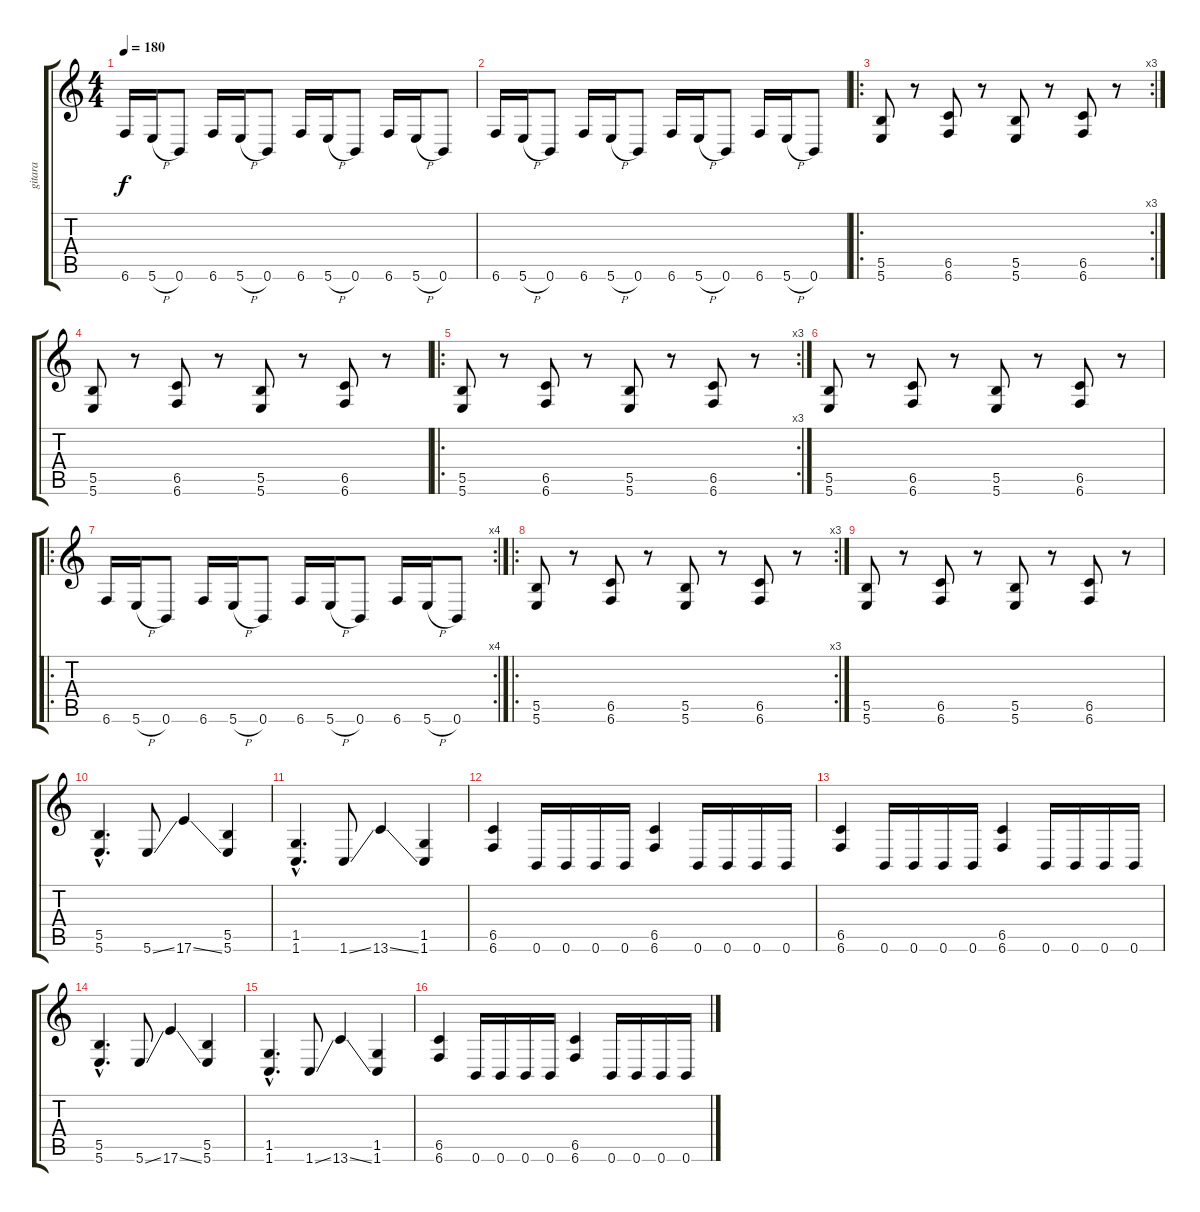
\track ("gitara" "gitara") {instrument distortionguitar}
\staff {score tabs}
\tuning (Db4 Ab3 E3 B2 Gb2 B1) {hide}
\ts (4 4)
\tempo 180
\clef g2
\ks c
6.6.16{dy f} 5.6{h}.16 0.6.8 6.6.16 5.6{h}.16 0.6.8 6.6.16 5.6{h}.16 0.6.8 6.6.16 5.6{h}.16 0.6.8 |
6.6.16 5.6{h}.16 0.6.8 6.6.16 5.6{h}.16 0.6.8 6.6.16 5.6{h}.16 0.6.8 6.6.16 5.6{h}.16 0.6.8 |
\ro
\rc 3
(5.5 5.6).8 r.8 (6.5 6.6).8 r.8 (5.5 5.6).8 r.8 (6.5 6.6).8 r.8 |
(5.5 5.6).8 r.8 (6.5 6.6).8 r.8 (5.5 5.6).8 r.8 (6.5 6.6).8 r.8 |
\ro
\rc 3
(5.5 5.6).8 r.8 (6.5 6.6).8 r.8 (5.5 5.6).8 r.8 (6.5 6.6).8 r.8 |
(5.5 5.6).8 r.8 (6.5 6.6).8 r.8 (5.5 5.6).8 r.8 (6.5 6.6).8 r.8 |
\ro
\rc 4
6.6.16 5.6{h}.16 0.6.8 6.6.16 5.6{h}.16 0.6.8 6.6.16 5.6{h}.16 0.6.8 6.6.16 5.6{h}.16 0.6.8 |
\ro
\rc 3
(5.5 5.6).8 r.8 (6.5 6.6).8 r.8 (5.5 5.6).8 r.8 (6.5 6.6).8 r.8 |
(5.5 5.6).8 r.8 (6.5 6.6).8 r.8 (5.5 5.6).8 r.8 (6.5 6.6).8 r.8 |
(5.5{hac} 5.6{hac}).4{d} 5.6{ss}.8 17.6{ss}.4 (5.5 5.6).4 |
(1.5{hac} 1.6{hac}).4{d} 1.6{ss}.8 13.6{ss}.4 (1.5 1.6).4 |
(6.5 6.6).4 0.6.16 0.6.16 0.6.16 0.6.16 (6.5 6.6).4 0.6.16 0.6.16 0.6.16 0.6.16 |
(6.5 6.6).4 0.6.16 0.6.16 0.6.16 0.6.16 (6.5 6.6).4 0.6.16 0.6.16 0.6.16 0.6.16 |
(5.5{hac} 5.6{hac}).4{d} 5.6{ss}.8 17.6{ss}.4 (5.5 5.6).4 |
(1.5{hac} 1.6{hac}).4{d} 1.6{ss}.8 13.6{ss}.4 (1.5 1.6).4 |
(6.5 6.6).4 0.6.16 0.6.16 0.6.16 0.6.16 (6.5 6.6).4 0.6.16 0.6.16 0.6.16 0.6.16
